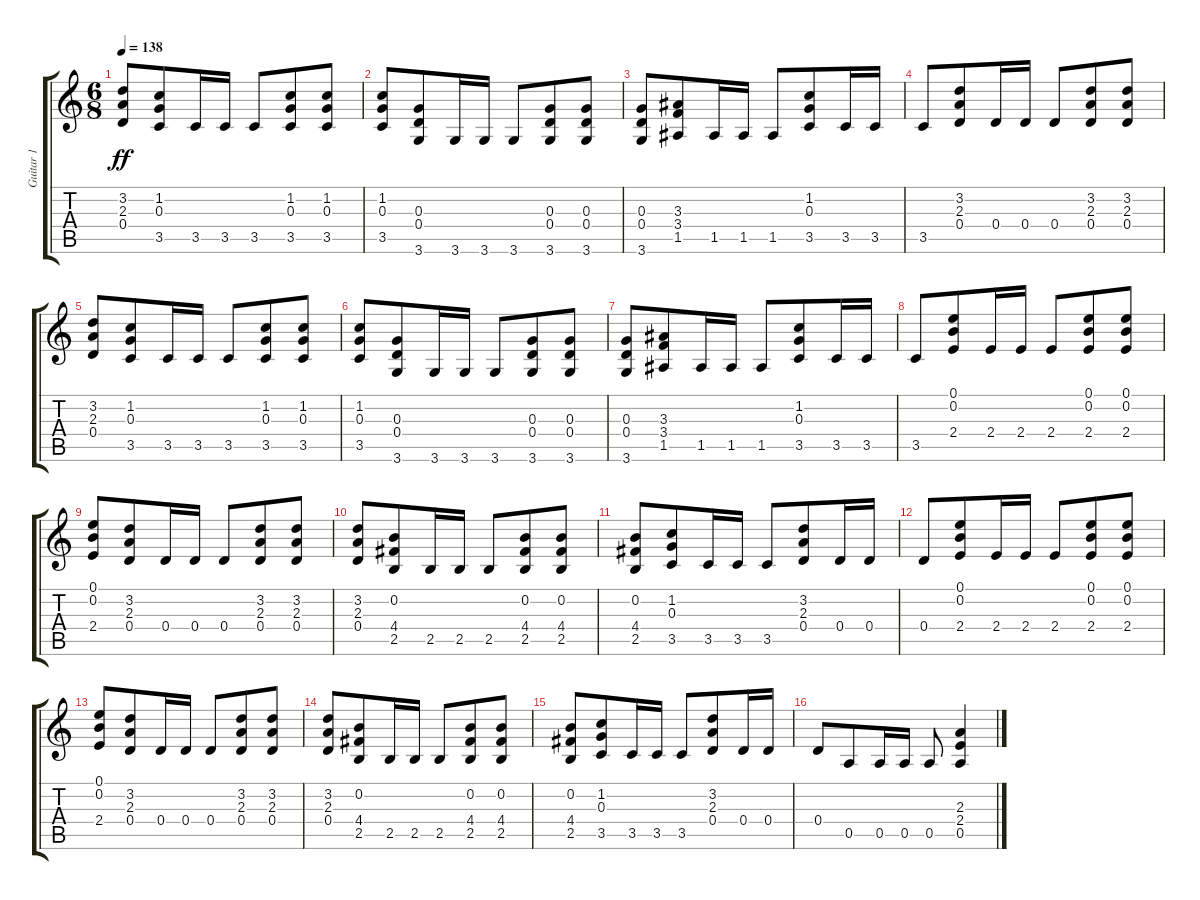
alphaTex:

\track ("Guitar 1" "Guitar 1") {instrument acousticguitarsteel}
\staff {score tabs}
\tuning (E4 B3 G3 D3 A2 E2) {hide}
\ts (6 8)
\tempo 138
\clef g2
\ks c
(3.2 2.3 0.4).8{dy ff} (1.2 0.3 3.5).8 3.5.16 3.5.16 3.5.8 (1.2 0.3 3.5).8 (1.2 0.3 3.5).8 |
(1.2 0.3 3.5).8 (0.3 0.4 3.6).8 3.6.16 3.6.16 3.6.8 (0.3 0.4 3.6).8 (0.3 0.4 3.6).8 |
(0.3 0.4 3.6).8 (3.3 3.4 1.5).8 1.5.16 1.5.16 1.5.8 (1.2 0.3 3.5).8 3.5.16 3.5.16 |
3.5.8 (3.2 2.3 0.4).8 0.4.16 0.4.16 0.4.8 (3.2 2.3 0.4).8 (3.2 2.3 0.4).8 |
(3.2 2.3 0.4).8 (1.2 0.3 3.5).8 3.5.16 3.5.16 3.5.8 (1.2 0.3 3.5).8 (1.2 0.3 3.5).8 |
(1.2 0.3 3.5).8 (0.3 0.4 3.6).8 3.6.16 3.6.16 3.6.8 (0.3 0.4 3.6).8 (0.3 0.4 3.6).8 |
(0.3 0.4 3.6).8 (3.3 3.4 1.5).8 1.5.16 1.5.16 1.5.8 (1.2 0.3 3.5).8 3.5.16 3.5.16 |
3.5.8 (0.1 0.2 2.4).8 2.4.16 2.4.16 2.4.8 (0.1 0.2 2.4).8 (0.1 0.2 2.4).8 |
(0.1 0.2 2.4).8 (3.2 2.3 0.4).8 0.4.16 0.4.16 0.4.8 (3.2 2.3 0.4).8 (3.2 2.3 0.4).8 |
(3.2 2.3 0.4).8 (0.2 4.4 2.5).8 2.5.16 2.5.16 2.5.8 (0.2 4.4 2.5).8 (0.2 4.4 2.5).8 |
(0.2 4.4 2.5).8 (1.2 0.3 3.5).8 3.5.16 3.5.16 3.5.8 (3.2 2.3 0.4).8 0.4.16 0.4.16 |
0.4.8 (0.1 0.2 2.4).8 2.4.16 2.4.16 2.4.8 (0.1 0.2 2.4).8 (0.1 0.2 2.4).8 |
(0.1 0.2 2.4).8 (3.2 2.3 0.4).8 0.4.16 0.4.16 0.4.8 (3.2 2.3 0.4).8 (3.2 2.3 0.4).8 |
(3.2 2.3 0.4).8 (0.2 4.4 2.5).8 2.5.16 2.5.16 2.5.8 (0.2 4.4 2.5).8 (0.2 4.4 2.5).8 |
(0.2 4.4 2.5).8 (1.2 0.3 3.5).8 3.5.16 3.5.16 3.5.8 (3.2 2.3 0.4).8 0.4.16 0.4.16 |
0.4.8 0.5.8 0.5.16 0.5.16 0.5.8 (2.3 2.4 0.5).4
